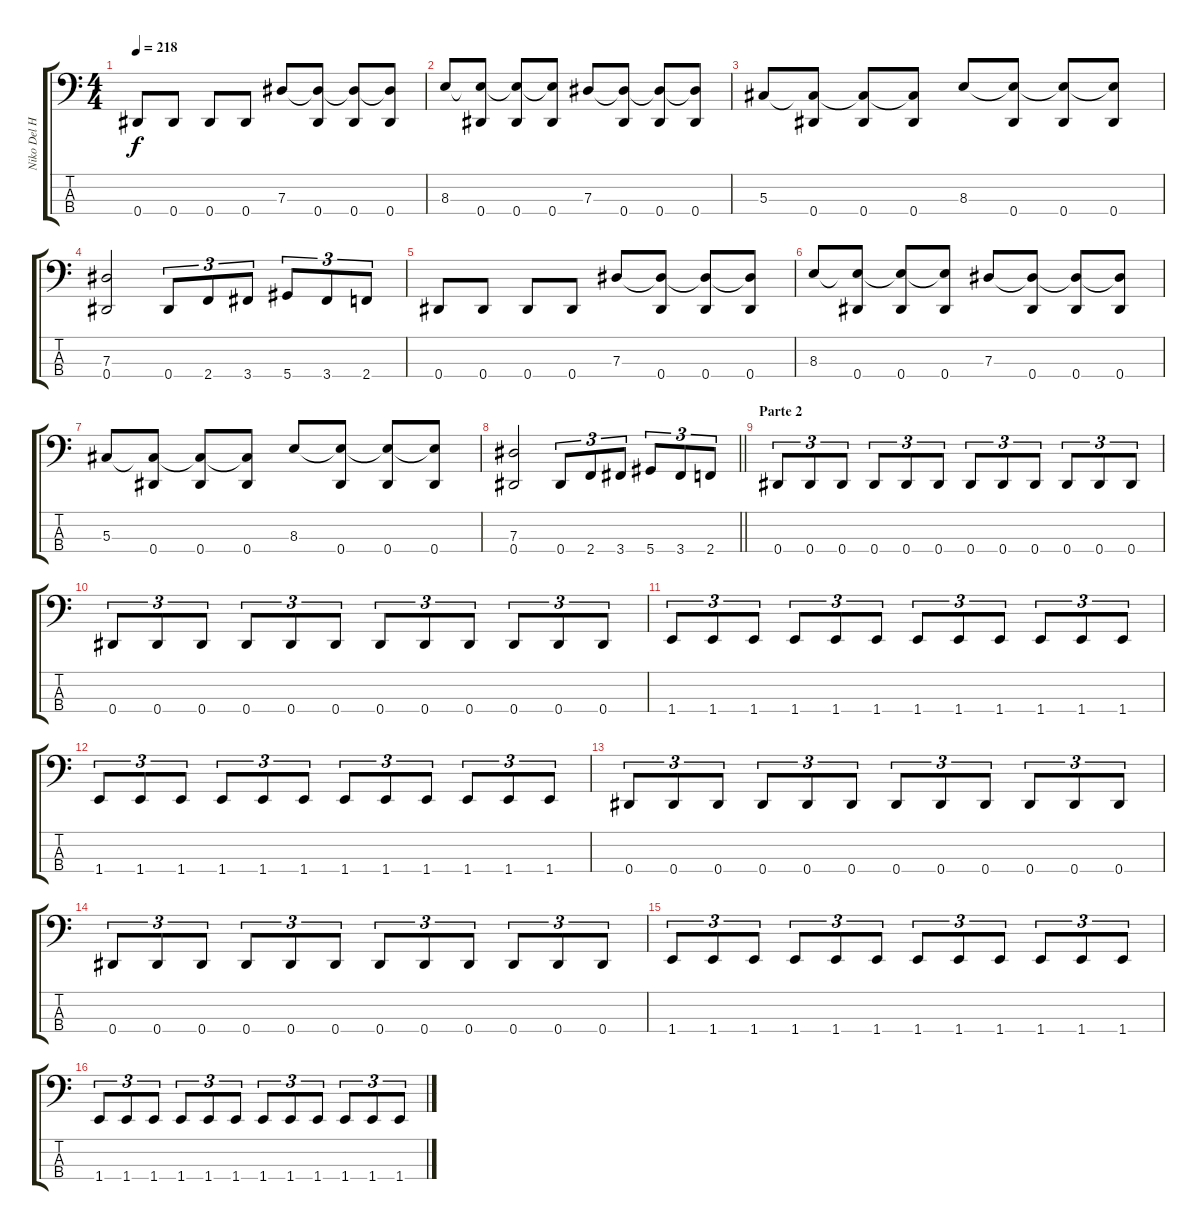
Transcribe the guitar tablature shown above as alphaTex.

\track ("Niko Del Hierro" "Niko Del H") {instrument electricbassfinger}
\staff {score tabs}
\tuning (Gb2 Db2 Ab1 Eb1) {hide}
\ts (4 4)
\tempo 218
\clef f4
\ks c
0.4.8{dy f} 0.4.8 0.4.8 0.4.8 7.3.8 (7.3{t} 0.4).8 (7.3{t} 0.4).8 (7.3{t} 0.4).8 |
8.3.8 (8.3{t} 0.4).8 (8.3{t} 0.4).8 (8.3{t} 0.4).8 7.3.8 (7.3{t} 0.4).8 (7.3{t} 0.4).8 (7.3{t} 0.4).8 |
5.3.8 (5.3{t} 0.4).8 (5.3{t} 0.4).8 (5.3{t} 0.4).8 8.3.8 (8.3{t} 0.4).8 (8.3{t} 0.4).8 (8.3{t} 0.4).8 |
(7.3 0.4).2 0.4.8{tu (3 2)} 2.4.8{tu (3 2)} 3.4.8{tu (3 2)} 5.4.8{tu (3 2)} 3.4.8{tu (3 2)} 2.4.8{tu (3 2)} |
0.4.8 0.4.8 0.4.8 0.4.8 7.3.8 (7.3{t} 0.4).8 (7.3{t} 0.4).8 (7.3{t} 0.4).8 |
8.3.8 (8.3{t} 0.4).8 (8.3{t} 0.4).8 (8.3{t} 0.4).8 7.3.8 (7.3{t} 0.4).8 (7.3{t} 0.4).8 (7.3{t} 0.4).8 |
5.3.8 (5.3{t} 0.4).8 (5.3{t} 0.4).8 (5.3{t} 0.4).8 8.3.8 (8.3{t} 0.4).8 (8.3{t} 0.4).8 (8.3{t} 0.4).8 |
\barLineRight lightlight
(7.3 0.4).2 0.4.8{tu (3 2)} 2.4.8{tu (3 2)} 3.4.8{tu (3 2)} 5.4.8{tu (3 2)} 3.4.8{tu (3 2)} 2.4.8{tu (3 2)} |
\section ("" "Parte 2")
0.4.8{tu (3 2)} 0.4.8{tu (3 2)} 0.4.8{tu (3 2)} 0.4.8{tu (3 2)} 0.4.8{tu (3 2)} 0.4.8{tu (3 2)} 0.4.8{tu (3 2)} 0.4.8{tu (3 2)} 0.4.8{tu (3 2)} 0.4.8{tu (3 2)} 0.4.8{tu (3 2)} 0.4.8{tu (3 2)} |
0.4.8{tu (3 2)} 0.4.8{tu (3 2)} 0.4.8{tu (3 2)} 0.4.8{tu (3 2)} 0.4.8{tu (3 2)} 0.4.8{tu (3 2)} 0.4.8{tu (3 2)} 0.4.8{tu (3 2)} 0.4.8{tu (3 2)} 0.4.8{tu (3 2)} 0.4.8{tu (3 2)} 0.4.8{tu (3 2)} |
1.4.8{tu (3 2)} 1.4.8{tu (3 2)} 1.4.8{tu (3 2)} 1.4.8{tu (3 2)} 1.4.8{tu (3 2)} 1.4.8{tu (3 2)} 1.4.8{tu (3 2)} 1.4.8{tu (3 2)} 1.4.8{tu (3 2)} 1.4.8{tu (3 2)} 1.4.8{tu (3 2)} 1.4.8{tu (3 2)} |
1.4.8{tu (3 2)} 1.4.8{tu (3 2)} 1.4.8{tu (3 2)} 1.4.8{tu (3 2)} 1.4.8{tu (3 2)} 1.4.8{tu (3 2)} 1.4.8{tu (3 2)} 1.4.8{tu (3 2)} 1.4.8{tu (3 2)} 1.4.8{tu (3 2)} 1.4.8{tu (3 2)} 1.4.8{tu (3 2)} |
0.4.8{tu (3 2)} 0.4.8{tu (3 2)} 0.4.8{tu (3 2)} 0.4.8{tu (3 2)} 0.4.8{tu (3 2)} 0.4.8{tu (3 2)} 0.4.8{tu (3 2)} 0.4.8{tu (3 2)} 0.4.8{tu (3 2)} 0.4.8{tu (3 2)} 0.4.8{tu (3 2)} 0.4.8{tu (3 2)} |
0.4.8{tu (3 2)} 0.4.8{tu (3 2)} 0.4.8{tu (3 2)} 0.4.8{tu (3 2)} 0.4.8{tu (3 2)} 0.4.8{tu (3 2)} 0.4.8{tu (3 2)} 0.4.8{tu (3 2)} 0.4.8{tu (3 2)} 0.4.8{tu (3 2)} 0.4.8{tu (3 2)} 0.4.8{tu (3 2)} |
1.4.8{tu (3 2)} 1.4.8{tu (3 2)} 1.4.8{tu (3 2)} 1.4.8{tu (3 2)} 1.4.8{tu (3 2)} 1.4.8{tu (3 2)} 1.4.8{tu (3 2)} 1.4.8{tu (3 2)} 1.4.8{tu (3 2)} 1.4.8{tu (3 2)} 1.4.8{tu (3 2)} 1.4.8{tu (3 2)} |
1.4.8{tu (3 2)} 1.4.8{tu (3 2)} 1.4.8{tu (3 2)} 1.4.8{tu (3 2)} 1.4.8{tu (3 2)} 1.4.8{tu (3 2)} 1.4.8{tu (3 2)} 1.4.8{tu (3 2)} 1.4.8{tu (3 2)} 1.4.8{tu (3 2)} 1.4.8{tu (3 2)} 1.4.8{tu (3 2)}
